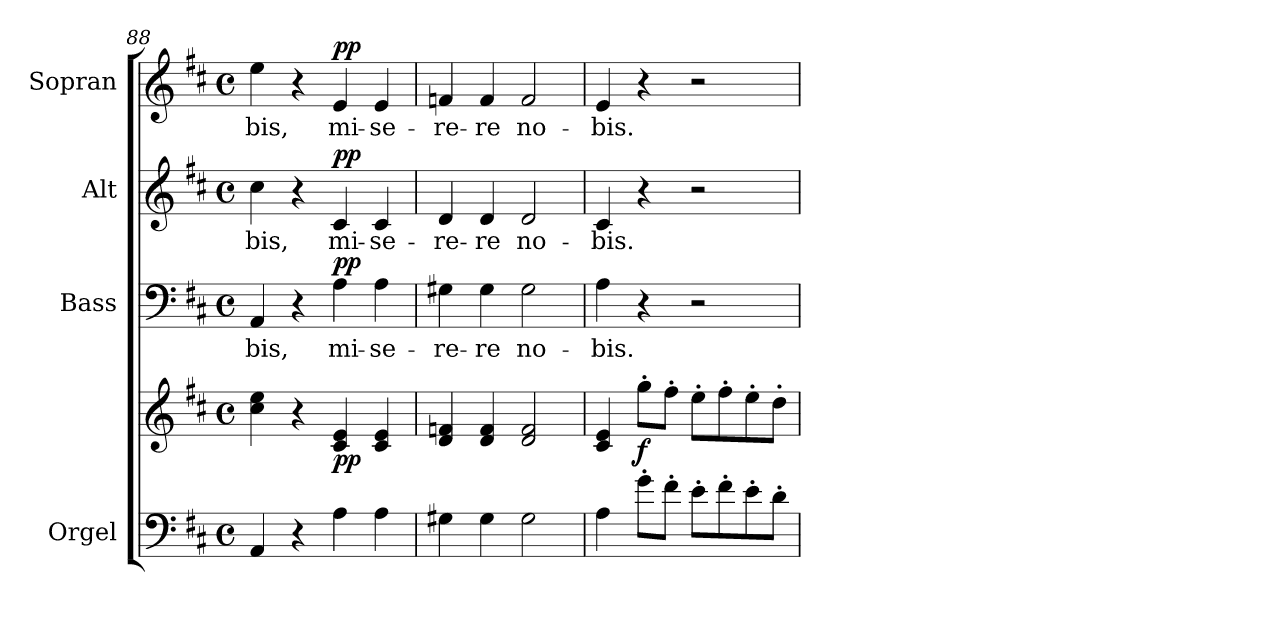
**kern	**kern	**dynam	**kern	**text	**dynam	**kern	**text	**dynam	**kern	**text	**dynam
*part4	*part4	*part4	*part3	*part3	*part3	*part2	*part2	*part2	*part1	*part1	*part1
*staff5	*staff4	*staff4/5	*staff3	*staff3	*staff3	*staff2	*staff2	*staff2	*staff1	*staff1	*staff1
*I"Orgel	*	*	*I"Bass	*	*	*I"Alt	*	*	*I"Sopran	*	*
*	*	*	*I'B.	*	*	*I'A.	*	*	*I'S.	*	*
*clefF4	*clefG2	*	*clefF4	*	*	*clefG2	*	*	*clefG2	*	*
*k[f#c#]	*k[f#c#]	*	*k[f#c#]	*	*	*k[f#c#]	*	*	*k[f#c#]	*	*
*D:	*D:	*	*D:	*	*	*D:	*	*	*D:	*	*
*M4/4	*M4/4	*	*M4/4	*	*	*M4/4	*	*	*M4/4	*	*
*met(c)	*met(c)	*	*met(c)	*	*	*met(c)	*	*	*met(c)	*	*
=88	=88	=88	=88	=88	=88	=88	=88	=88	=88	=88	=88
!	!	!	!	!LO:LY:b	!	!	!LO:LY:b	!	!	!LO:LY:b	!
4AA/	4cc#\ 4ee\	.	4AA/	-bis,	.	4cc#\	-bis,	.	4ee\	-bis,	.
4r	4r	.	4r	.	.	4r	.	.	4r	.	.
!	!	!LO:DY:b	!	!LO:LY:b	!LO:DY:a	!	!LO:LY:b	!LO:DY:a	!	!LO:LY:b	!LO:DY:a
4A\	4c#/ 4e/	pp	4A\	mi-	pp	4c#/	mi-	pp	4e/	mi-	pp
!	!	!	!	!LO:LY:b	!	!	!LO:LY:b	!	!	!LO:LY:b	!
4A\	4c#/ 4e/	.	4A\	-se-	.	4c#/	-se-	.	4e/	-se-	.
!!LO:PB:g=z
=89	=89	=89	=89	=89	=89	=89	=89	=89	=89	=89	=89
!	!	!	!	!LO:LY:b	!	!	!LO:LY:b	!	!	!LO:LY:b	!
4G#X\	4d/ 4fn/	.	4G#X\	-re-	.	4d/	-re-	.	4fn/	-re-	.
!	!	!	!	!LO:LY:b	!	!	!LO:LY:b	!	!	!LO:LY:b	!
4G#\	4d/ 4f/	.	4G#\	-re	.	4d/	-re	.	4f/	-re	.
!	!	!	!	!LO:LY:b	!	!	!LO:LY:b	!	!	!LO:LY:b	!
2G#\	2d/ 2f/	.	2G#\	no-	.	2d/	no-	.	2f/	no-	.
=90	=90	=90	=90	=90	=90	=90	=90	=90	=90	=90	=90
!	!	!	!	!LO:LY:b	!	!	!LO:LY:b	!	!	!LO:LY:b	!
4A\	4c#/ 4e/	.	4A\	-bis.	.	4c#/	-bis.	.	4e/	-bis.	.
!	!	!LO:DY:b	!	!	!	!	!	!	!	!	!
8g'>\L	8gg'>\L	f	4r	.	.	4r	.	.	4r	.	.
8f#'>\J	8ff#'>\J	.	.	.	.	.	.	.	.	.	.
8e'>\L	8ee'>\L	.	2r	.	.	2r	.	.	2r	.	.
8f#'>\	8ff#'>\	.	.	.	.	.	.	.	.	.	.
8e'>\	8ee'>\	.	.	.	.	.	.	.	.	.	.
8d'>\J	8dd'>\J	.	.	.	.	.	.	.	.	.	.
=	=	=	=	=	=	=	=	=	=	=	=
*-	*-	*-	*-	*-	*-	*-	*-	*-	*-	*-	*-
